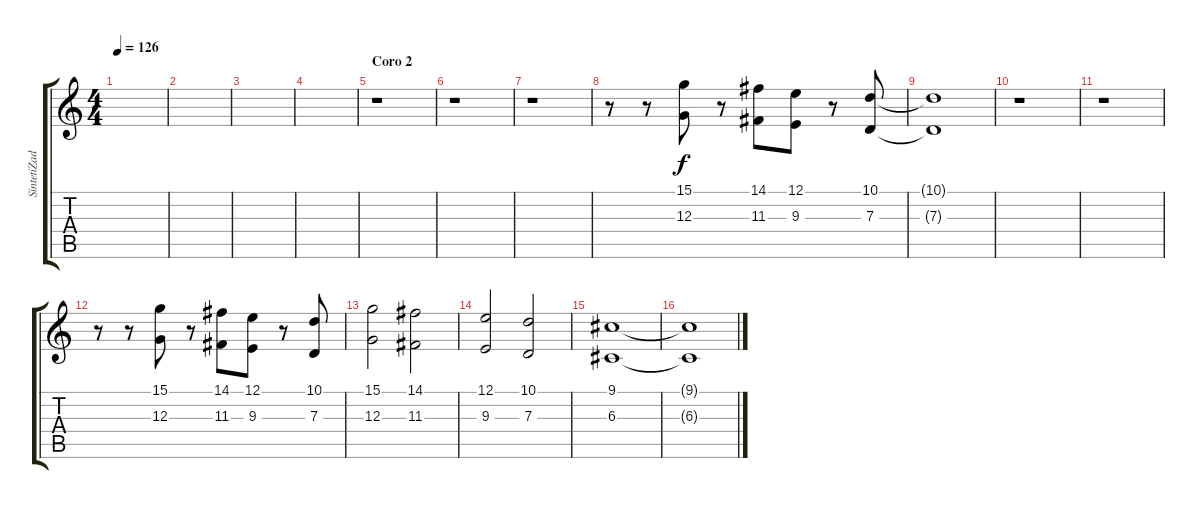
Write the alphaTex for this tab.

\track ("SintetiZador 4" "SintetiZad") {instrument musicbox}
\staff {score tabs}
\tuning (E4 B3 G3 D3 A2 E2) {hide}
\ts (4 4)
\tempo 126
\clef g2
\ks c
|
|
|
|
\section ("" "Coro 2")
r.1 |
r.1 |
r.1 |
r.8 r.8 (15.1 12.3).8 r.8 (14.1 11.3).8 (12.1 9.3).8 r.8 (10.1 7.3).8 |
(10.1{t} 7.3{t}).1 |
r.1 |
r.1 |
r.8 r.8 (15.1 12.3).8 r.8 (14.1 11.3).8 (12.1 9.3).8 r.8 (10.1 7.3).8 |
(15.1 12.3).2 (14.1 11.3).2 |
(12.1 9.3).2 (10.1 7.3).2 |
(9.1 6.3).1 |
(9.1{t} 6.3{t}).1
